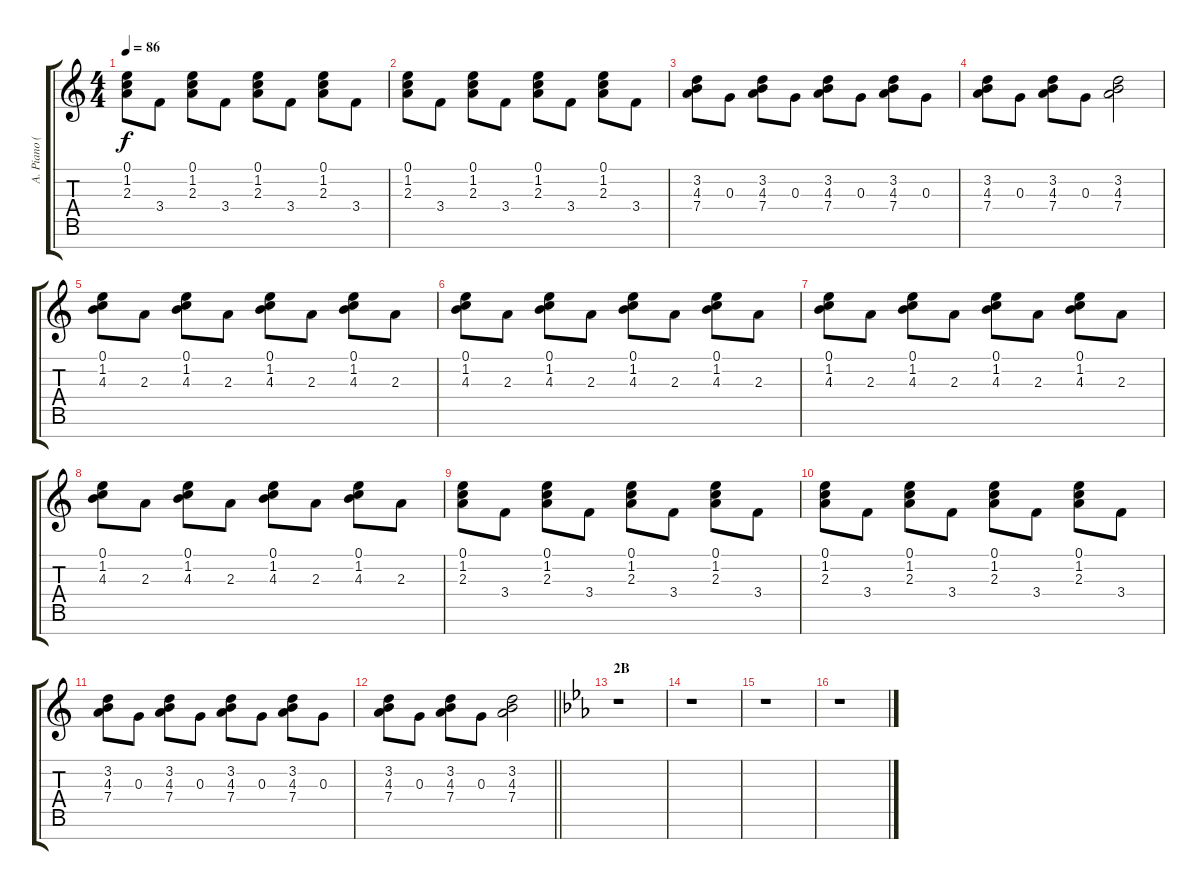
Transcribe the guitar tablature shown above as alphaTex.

\track ("A. Piano (Right Hand)" "A. Piano (") {instrument acousticgrandpiano}
\staff {score tabs}
\tuning (E5 B4 G4 D4 A3 E3 B2) {hide}
\ts (4 4)
\tempo 86
\clef g2
\ks c
(0.1 1.2 2.3).8{dy f} 3.4.8 (0.1 1.2 2.3).8 3.4.8 (0.1 1.2 2.3).8 3.4.8 (0.1 1.2 2.3).8 3.4.8 |
(0.1 1.2 2.3).8 3.4.8 (0.1 1.2 2.3).8 3.4.8 (0.1 1.2 2.3).8 3.4.8 (0.1 1.2 2.3).8 3.4.8 |
(3.2 4.3 7.4).8 0.3.8 (3.2 4.3 7.4).8 0.3.8 (3.2 4.3 7.4).8 0.3.8 (3.2 4.3 7.4).8 0.3.8 |
(3.2 4.3 7.4).8 0.3.8 (3.2 4.3 7.4).8 0.3.8 (3.2 4.3 7.4).2 |
(0.1 1.2 4.3).8 2.3.8 (0.1 1.2 4.3).8 2.3.8 (0.1 1.2 4.3).8 2.3.8 (0.1 1.2 4.3).8 2.3.8 |
(0.1 1.2 4.3).8 2.3.8 (0.1 1.2 4.3).8 2.3.8 (0.1 1.2 4.3).8 2.3.8 (0.1 1.2 4.3).8 2.3.8 |
(0.1 1.2 4.3).8 2.3.8 (0.1 1.2 4.3).8 2.3.8 (0.1 1.2 4.3).8 2.3.8 (0.1 1.2 4.3).8 2.3.8 |
(0.1 1.2 4.3).8 2.3.8 (0.1 1.2 4.3).8 2.3.8 (0.1 1.2 4.3).8 2.3.8 (0.1 1.2 4.3).8 2.3.8 |
(0.1 1.2 2.3).8 3.4.8 (0.1 1.2 2.3).8 3.4.8 (0.1 1.2 2.3).8 3.4.8 (0.1 1.2 2.3).8 3.4.8 |
(0.1 1.2 2.3).8 3.4.8 (0.1 1.2 2.3).8 3.4.8 (0.1 1.2 2.3).8 3.4.8 (0.1 1.2 2.3).8 3.4.8 |
(3.2 4.3 7.4).8 0.3.8 (3.2 4.3 7.4).8 0.3.8 (3.2 4.3 7.4).8 0.3.8 (3.2 4.3 7.4).8 0.3.8 |
\barLineRight lightlight
(3.2 4.3 7.4).8 0.3.8 (3.2 4.3 7.4).8 0.3.8 (3.2 4.3 7.4).2 |
\section ("" "2B")
\ks eb
r.1 |
r.1 |
r.1 |
r.1
